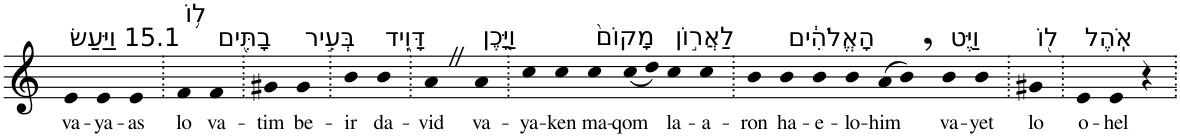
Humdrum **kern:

**kern	**text
*part1	*part1
*staff1	*staff1
*I"Piano	*
*I'Pno	*
*clefG2	*
*k[]	*
=1	=1
!LO:TX:a:t=15.1 וַיַּעַשׂ	!
!	!LO:LY:b
4e	va-
!	!LO:LY:b
4e	-ya-
!	!LO:LY:b
4e	-as
=2.	=2.
!LO:TX:a:t=ל֥וֹ	!
!	!LO:LY:b
4f	lo
!LO:TX:a:t=בָתִּ֖ים	!
!	!LO:LY:b
4f	va-
=3.	=3.
!	!LO:LY:b
4g#X	-tim
!LO:TX:a:t=בְּעִ֣יר	!
!	!LO:LY:b
4g#	be-
=4.	=4.
!	!LO:LY:b
4b	-ir
!LO:TX:a:t=דָּוִ֑יד	!
!	!LO:LY:b
4b	da-
=5.	=5.
!	!LO:LY:b
4aZ	-vid
!LO:TX:a:t=וַיָּ֤כֶן	!
!	!LO:LY:b
4a	va-
=6.	=6.
!	!LO:LY:b
4cc	-ya-
!	!LO:LY:b
4cc	-ken
!LO:TX:a:t=מָקוֹם֙	!
!	!LO:LY:b
4cc	ma-
!	!LO:LY:b
(<8cc	-qom
8dd)	.
!LO:TX:a:t=לַאֲר֣וֹן	!
!	!LO:LY:b
4cc	la-
!	!LO:LY:b
4cc	-a-
=7.	=7.
!	!LO:LY:b
4b	-ron
!LO:TX:a:t=הָאֱלֹהִ֔ים	!
!	!LO:LY:b
4b	ha-
!	!LO:LY:b
4b	-e-
!	!LO:LY:b
4b	-lo-
!	!LO:LY:b
(>8a	-him
8b,)	.
!LO:TX:a:t=וַיֶּט	!
!	!LO:LY:b
4b	va-
!	!LO:LY:b
4b	-yet
=8.	=8.
!LO:TX:a:t=ל֖וֹ	!
!	!LO:LY:b
4g#X	lo
=9.	=9.
!LO:TX:a:t=אֹֽהֶל	!
!	!LO:LY:b
4e	o-
!	!LO:LY:b
4e	-hel
4r	.
=.	=.
*-	*-
